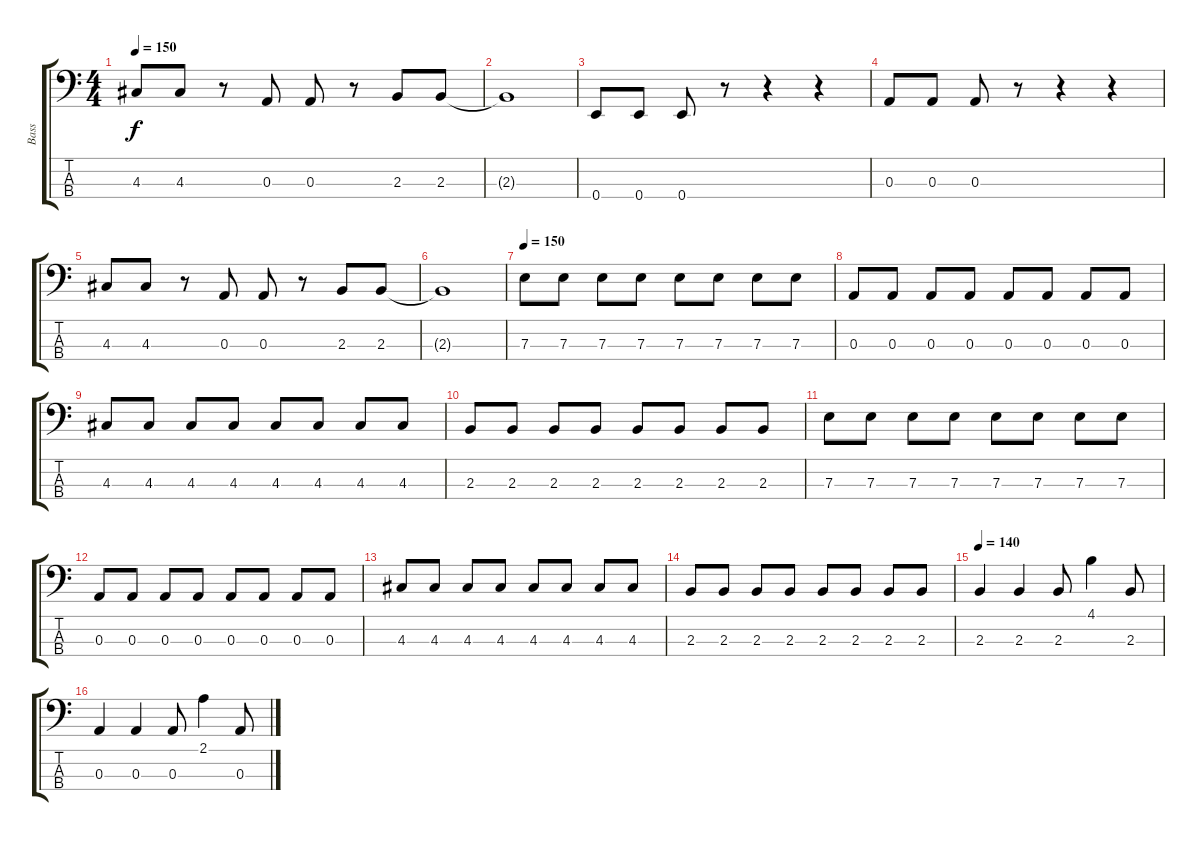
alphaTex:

\track ("Bass" "Bass") {instrument electricbassfinger}
\staff {score tabs}
\tuning (G2 D2 A1 E1) {hide}
\ts (4 4)
\tempo 150
\clef f4
\ks c
4.3.8{dy f} 4.3.8 r.8 0.3.8 0.3.8 r.8 2.3.8 2.3.8 |
2.3{t}.1 |
0.4.8 0.4.8 0.4.8 r.8 r.4 r.4 |
0.3.8 0.3.8 0.3.8 r.8 r.4 r.4 |
4.3.8 4.3.8 r.8 0.3.8 0.3.8 r.8 2.3.8 2.3.8 |
2.3{t}.1 |
\tempo 150
7.3.8 7.3.8 7.3.8 7.3.8 7.3.8 7.3.8 7.3.8 7.3.8 |
0.3.8 0.3.8 0.3.8 0.3.8 0.3.8 0.3.8 0.3.8 0.3.8 |
4.3.8 4.3.8 4.3.8 4.3.8 4.3.8 4.3.8 4.3.8 4.3.8 |
2.3.8 2.3.8 2.3.8 2.3.8 2.3.8 2.3.8 2.3.8 2.3.8 |
7.3.8 7.3.8 7.3.8 7.3.8 7.3.8 7.3.8 7.3.8 7.3.8 |
0.3.8 0.3.8 0.3.8 0.3.8 0.3.8 0.3.8 0.3.8 0.3.8 |
4.3.8 4.3.8 4.3.8 4.3.8 4.3.8 4.3.8 4.3.8 4.3.8 |
2.3.8 2.3.8 2.3.8 2.3.8 2.3.8 2.3.8 2.3.8 2.3.8 |
\tempo 140
2.3.4 2.3.4 2.3.8 4.1.4 2.3.8 |
0.3.4 0.3.4 0.3.8 2.1.4 0.3.8
